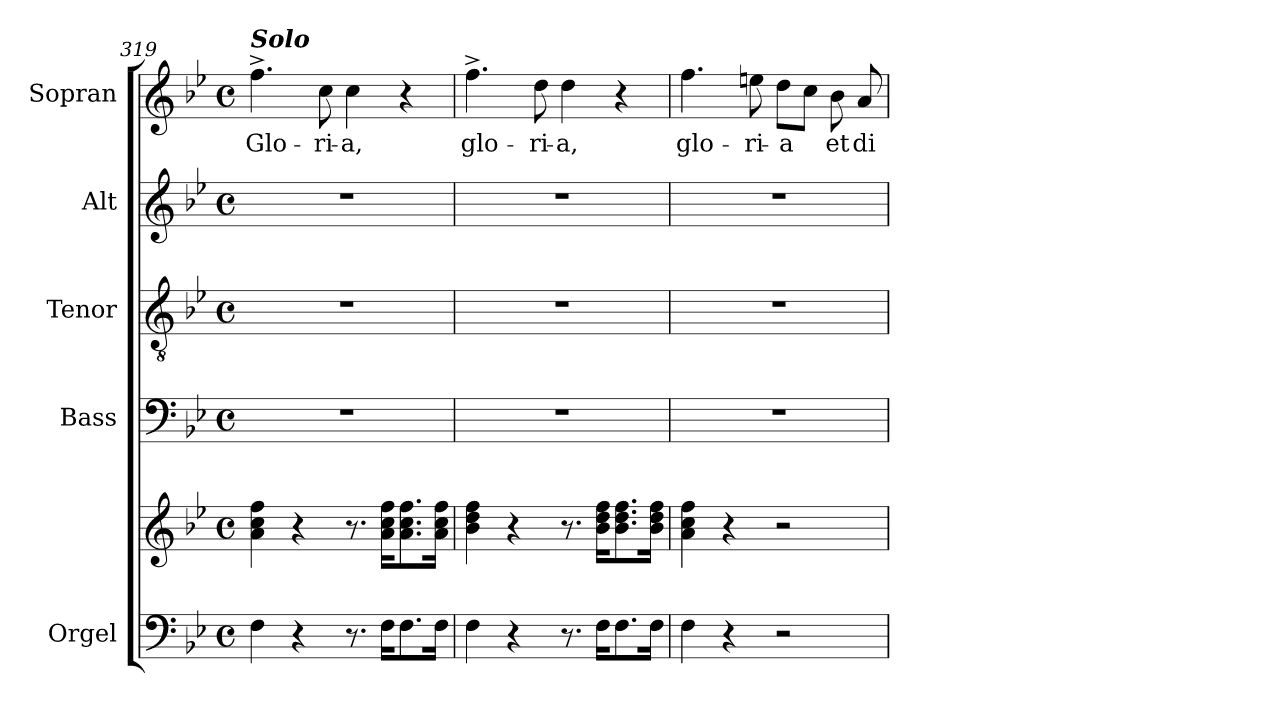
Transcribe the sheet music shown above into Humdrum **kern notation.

**kern	**kern	**kern	**kern	**kern	**kern	**text
*part5	*part5	*part4	*part3	*part2	*part1	*part1
*staff6	*staff5	*staff4	*staff3	*staff2	*staff1	*staff1
*I"Orgel	*	*I"Bass	*I"Tenor	*I"Alt	*I"Sopran	*
*I'Org.	*	*I'B.	*I'T.	*I'A.	*I'S.	*
*clefF4	*clefG2	*clefF4	*clefGv2	*clefG2	*clefG2	*
*k[b-e-]	*k[b-e-]	*k[b-e-]	*k[b-e-]	*k[b-e-]	*k[b-e-]	*
*B-:	*B-:	*B-:	*B-:	*B-:	*B-:	*
*M4/4	*M4/4	*M4/4	*M4/4	*M4/4	*M4/4	*
*met(c)	*met(c)	*met(c)	*met(c)	*met(c)	*met(c)	*
=319	=319	=319	=319	=319	=319	=319
!	!	!	!	!	!LO:TX:a:Bi:t=Solo	!
!	!	!	!	!	!	!LO:LY:b
4F\	4a\ 4cc\ 4ff\	1r	1r	1r	4.ff^>\	Glo-
4r	4r	.	.	.	.	.
!	!	!	!	!	!	!LO:LY:b
.	.	.	.	.	8cc\	-ri-
!	!	!	!	!	!	!LO:LY:b
8.r	8.r	.	.	.	4cc\	-a,
16F\KL	16a\ 16cc\ 16ff\KL	.	.	.	.	.
8.F\	8.a\ 8.cc\ 8.ff\	.	.	.	4r	.
16F\Jk	16a\ 16cc\ 16ff\Jk	.	.	.	.	.
=320	=320	=320	=320	=320	=320	=320
!	!	!	!	!	!	!LO:LY:b
4F\	4b-\ 4dd\ 4ff\	1r	1r	1r	4.ff^>\	glo-
4r	4r	.	.	.	.	.
!	!	!	!	!	!	!LO:LY:b
.	.	.	.	.	8dd\	-ri-
!	!	!	!	!	!	!LO:LY:b
8.r	8.r	.	.	.	4dd\	-a,
16F\KL	16b-\ 16dd\ 16ff\KL	.	.	.	.	.
8.F\	8.b-\ 8.dd\ 8.ff\	.	.	.	4r	.
16F\Jk	16b-\ 16dd\ 16ff\Jk	.	.	.	.	.
!!LO:PB:g=z
=321	=321	=321	=321	=321	=321	=321
!	!	!	!	!	!	!LO:LY:b
4F\	4a\ 4cc\ 4ff\	1r	1r	1r	4.ff\	glo-
4r	4r	.	.	.	.	.
!	!	!	!	!	!	!LO:LY:b
.	.	.	.	.	8een\	-ri-
!	!	!	!	!	!	!LO:LY:b
2r	2r	.	.	.	8dd\L	-a
.	.	.	.	.	8cc\J	.
!	!	!	!	!	!	!LO:LY:b
.	.	.	.	.	8b-\	et
!	!	!	!	!	!	!LO:LY:b
.	.	.	.	.	8a/	di-
=	=	=	=	=	=	=
*-	*-	*-	*-	*-	*-	*-
